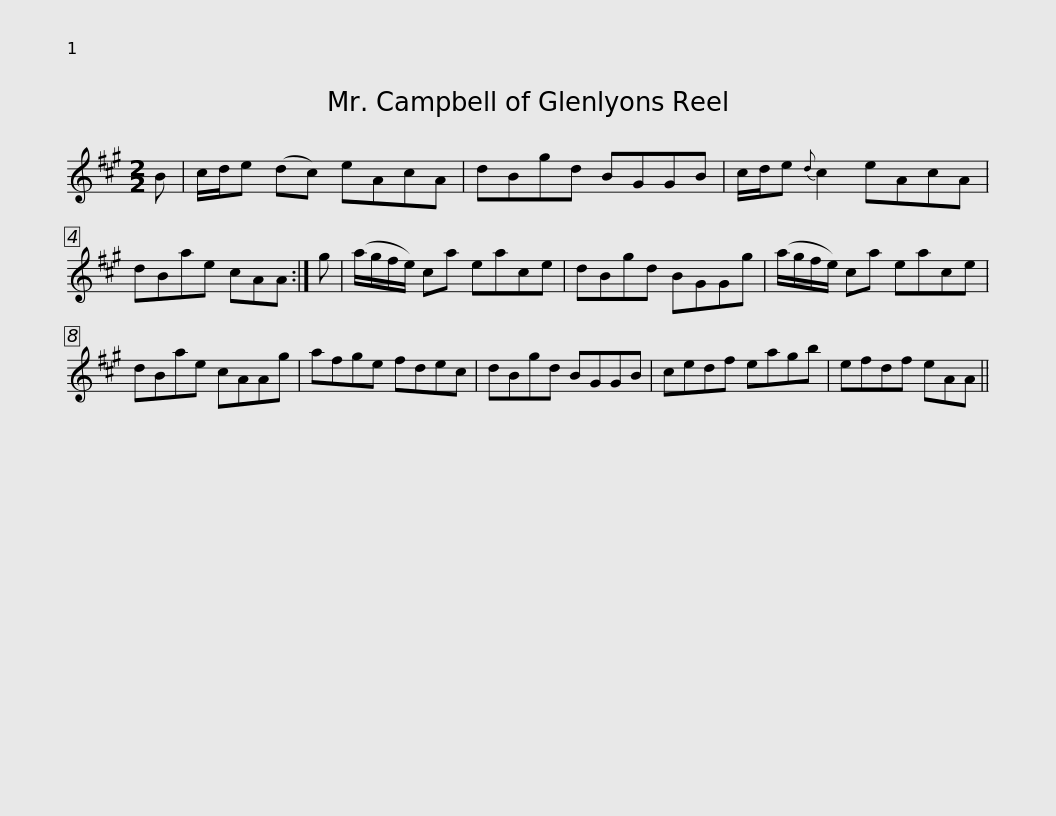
X:1
L:1/8
M:2/2
I:linebreak $
K:A
V:1 treble
V:1
 B | c/d/e (dc) eAcA | dBgd BGGB | c/d/e{d} c2 eAcA | dBae cAA :| %5
 g |$ (a/g/f/e/) ca eace | dBgd BGGg | (a/g/f/e/) ca eace | dBae cAAg | %10
 afge fdec |$ dBgd BGGB | cedf eagb | efdf eAA || %14
